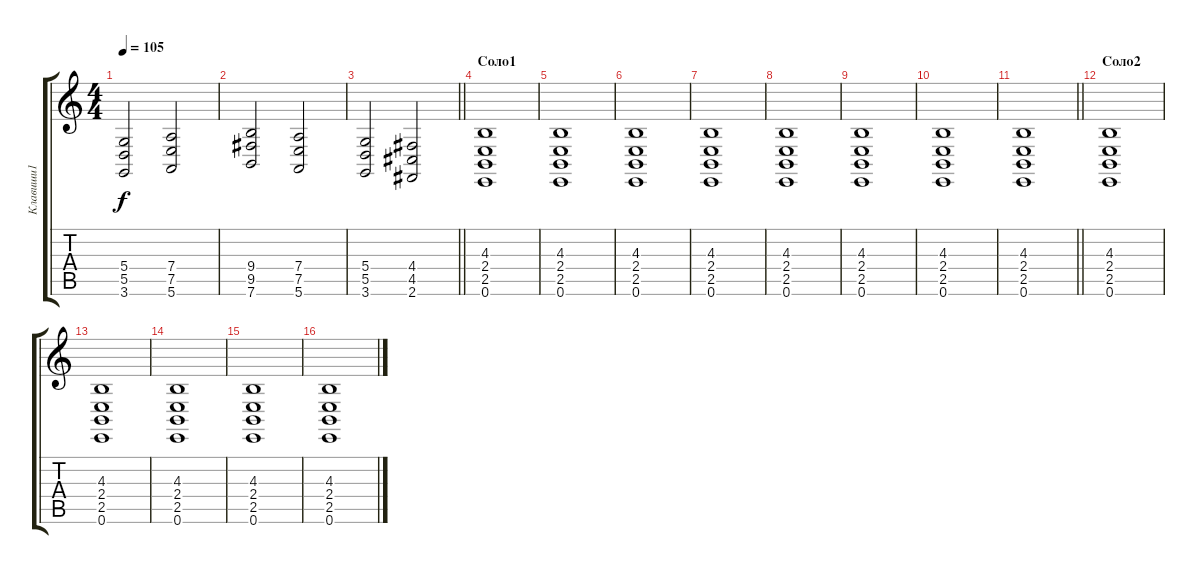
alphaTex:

\track ("Клавиши1" "Клавиши1") {instrument pad2warm}
\staff {score tabs}
\tuning (E4 B3 G3 D3 A2 E2) {hide}
\ts (4 4)
\tempo 105
\clef g2
\ks c
(5.4 5.5 3.6).2{dy f} (7.4 7.5 5.6).2 |
(9.4 9.5 7.6).2 (7.4 7.5 5.6).2 |
\barLineRight lightlight
(5.4 5.5 3.6).2 (4.4 4.5 2.6).2 |
\section ("" "Соло1")
(4.3 2.4 2.5 0.6).1 |
(4.3 2.4 2.5 0.6).1 |
(4.3 2.4 2.5 0.6).1 |
(4.3 2.4 2.5 0.6).1 |
(4.3 2.4 2.5 0.6).1 |
(4.3 2.4 2.5 0.6).1 |
(4.3 2.4 2.5 0.6).1 |
\barLineRight lightlight
(4.3 2.4 2.5 0.6).1 |
\section ("" "Соло2")
(4.3 2.4 2.5 0.6).1 |
(4.3 2.4 2.5 0.6).1 |
(4.3 2.4 2.5 0.6).1 |
(4.3 2.4 2.5 0.6).1 |
(4.3 2.4 2.5 0.6).1
